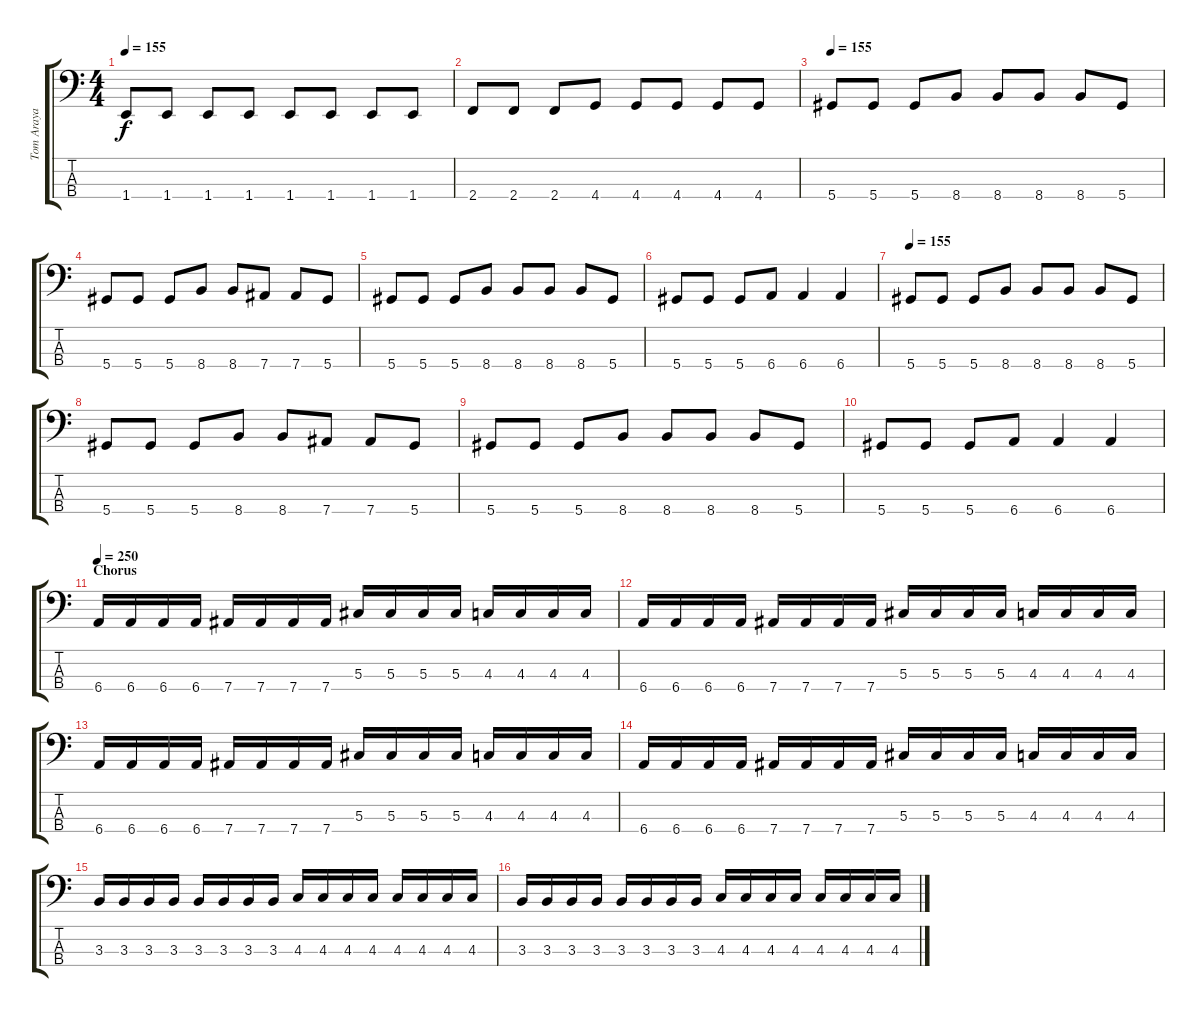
\track ("Tom Araya" "Tom Araya") {instrument electricbasspick}
\staff {score tabs}
\tuning (Gb2 Db2 Ab1 Eb1) {hide}
\ts (4 4)
\tempo 155
\clef f4
\ks c
1.4.8{dy f} 1.4.8 1.4.8 1.4.8 1.4.8 1.4.8 1.4.8 1.4.8 |
2.4.8 2.4.8 2.4.8 4.4.8 4.4.8 4.4.8 4.4.8 4.4.8 |
\tempo 155
5.4.8 5.4.8 5.4.8 8.4.8 8.4.8 8.4.8 8.4.8 5.4.8 |
5.4.8 5.4.8 5.4.8 8.4.8 8.4.8 7.4.8 7.4.8 5.4.8 |
5.4.8 5.4.8 5.4.8 8.4.8 8.4.8 8.4.8 8.4.8 5.4.8 |
5.4.8 5.4.8 5.4.8 6.4.8 6.4.4 6.4.4 |
\tempo 155
5.4.8 5.4.8 5.4.8 8.4.8 8.4.8 8.4.8 8.4.8 5.4.8 |
5.4.8 5.4.8 5.4.8 8.4.8 8.4.8 7.4.8 7.4.8 5.4.8 |
5.4.8 5.4.8 5.4.8 8.4.8 8.4.8 8.4.8 8.4.8 5.4.8 |
5.4.8 5.4.8 5.4.8 6.4.8 6.4.4 6.4.4 |
\section ("" "Chorus")
\tempo 250
6.4.16 6.4.16 6.4.16 6.4.16 7.4.16 7.4.16 7.4.16 7.4.16 5.3.16 5.3.16 5.3.16 5.3.16 4.3.16 4.3.16 4.3.16 4.3.16 |
6.4.16 6.4.16 6.4.16 6.4.16 7.4.16 7.4.16 7.4.16 7.4.16 5.3.16 5.3.16 5.3.16 5.3.16 4.3.16 4.3.16 4.3.16 4.3.16 |
6.4.16 6.4.16 6.4.16 6.4.16 7.4.16 7.4.16 7.4.16 7.4.16 5.3.16 5.3.16 5.3.16 5.3.16 4.3.16 4.3.16 4.3.16 4.3.16 |
6.4.16 6.4.16 6.4.16 6.4.16 7.4.16 7.4.16 7.4.16 7.4.16 5.3.16 5.3.16 5.3.16 5.3.16 4.3.16 4.3.16 4.3.16 4.3.16 |
3.3.16 3.3.16 3.3.16 3.3.16 3.3.16 3.3.16 3.3.16 3.3.16 4.3.16 4.3.16 4.3.16 4.3.16 4.3.16 4.3.16 4.3.16 4.3.16 |
3.3.16 3.3.16 3.3.16 3.3.16 3.3.16 3.3.16 3.3.16 3.3.16 4.3.16 4.3.16 4.3.16 4.3.16 4.3.16 4.3.16 4.3.16 4.3.16
